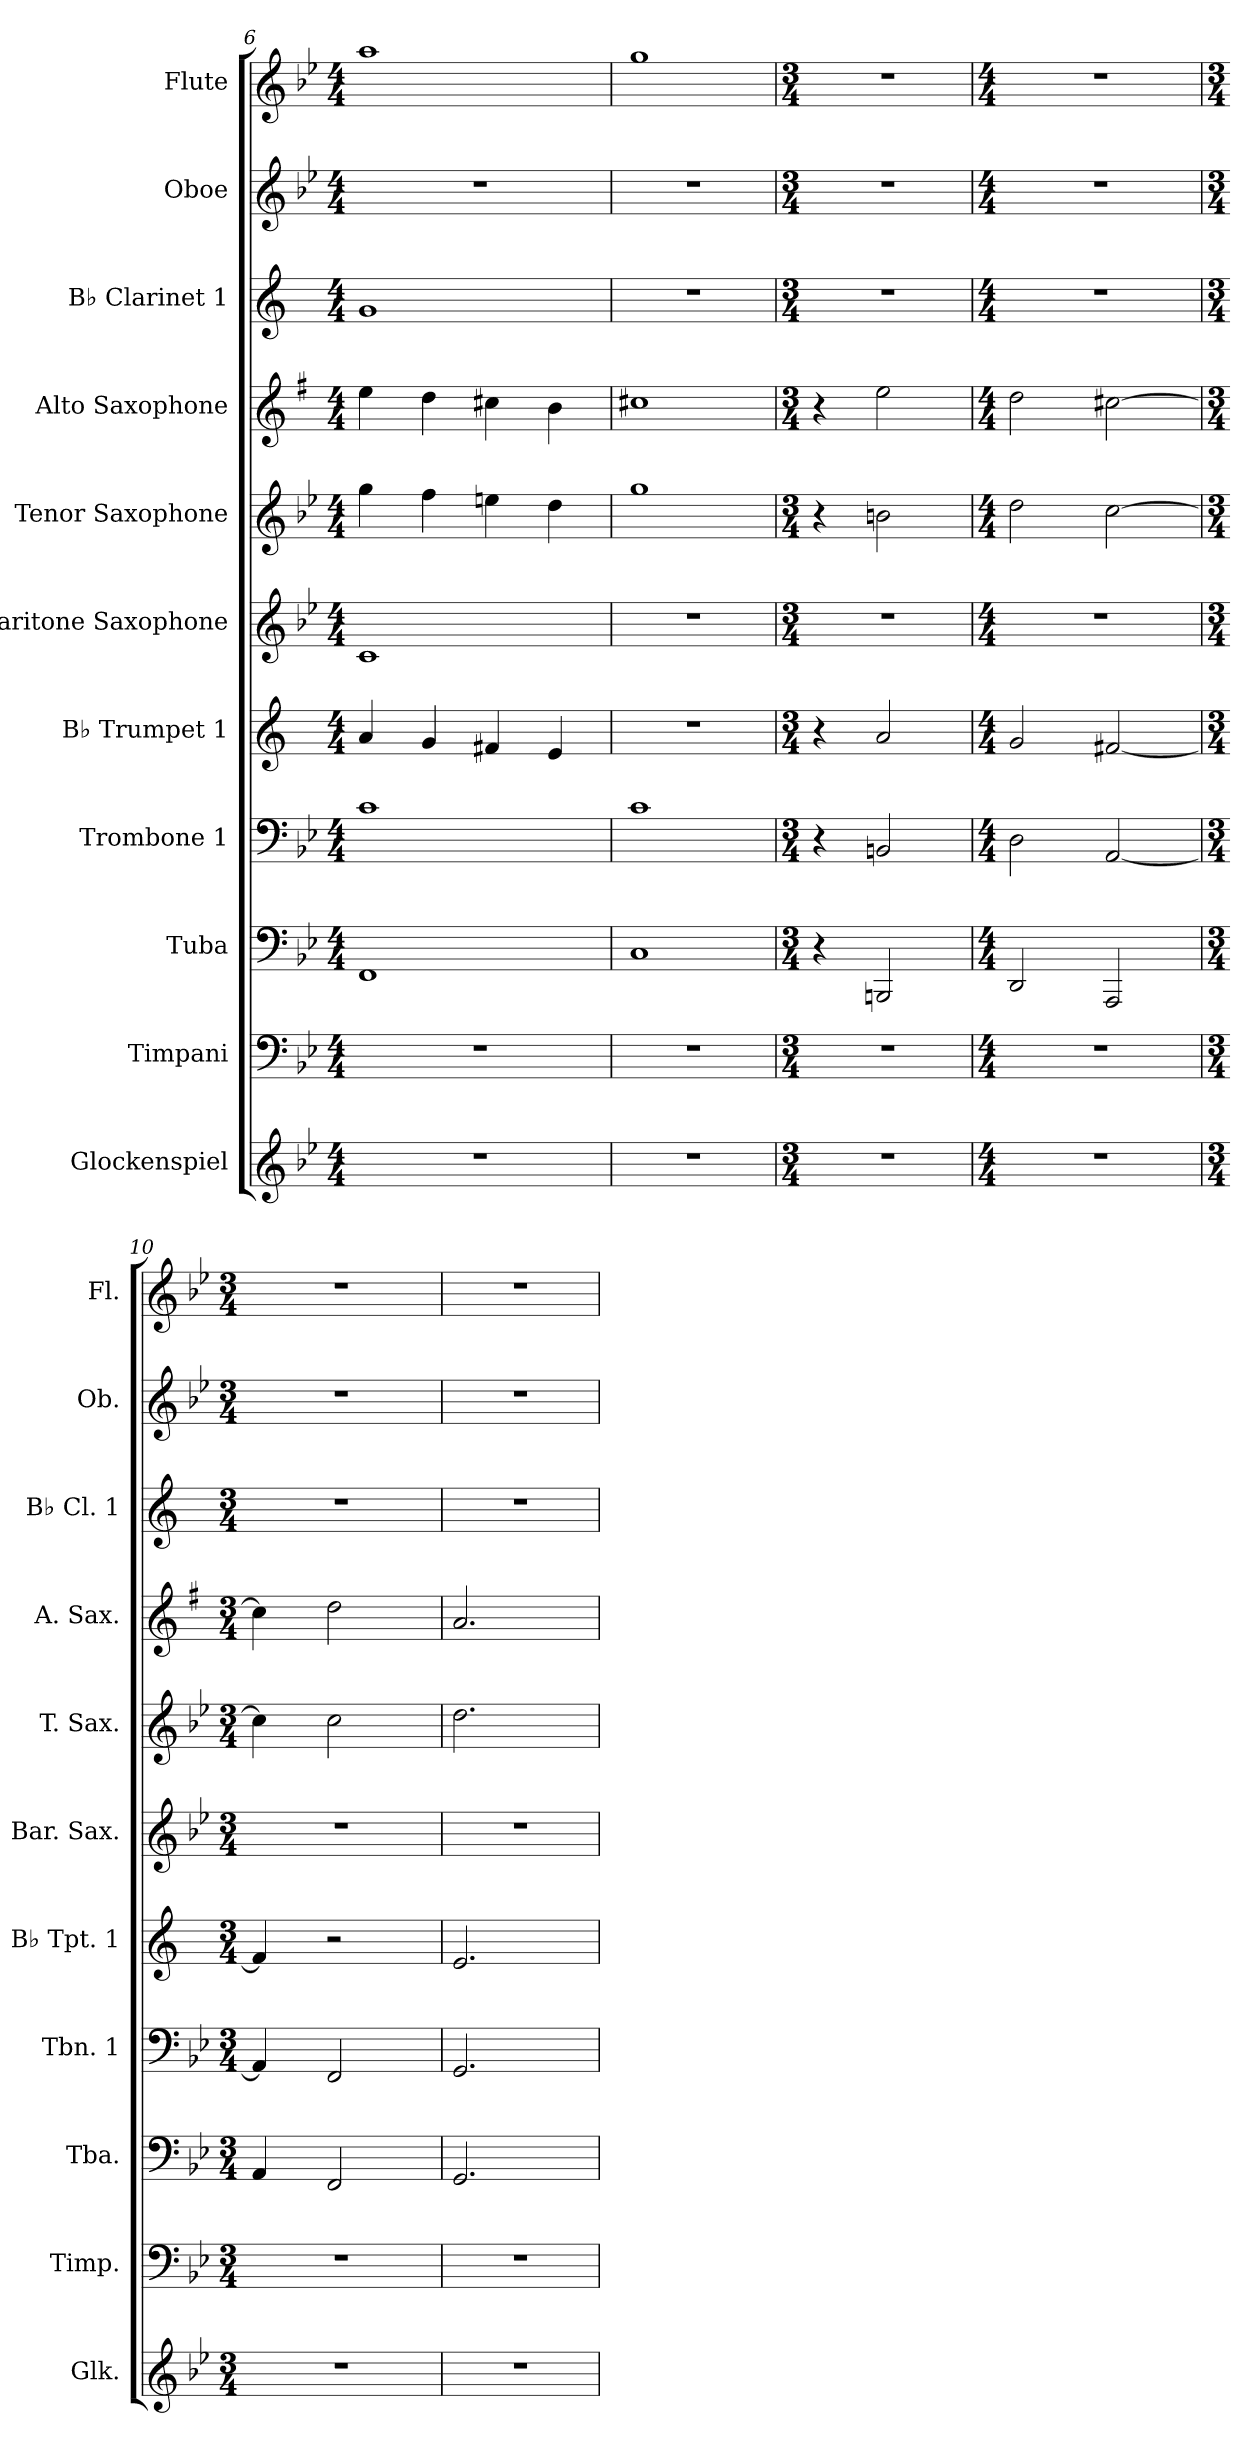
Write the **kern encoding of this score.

**kern	**kern	**kern	**kern	**kern	**kern	**kern	**kern	**kern	**kern	**kern
*part11	*part10	*part9	*part8	*part7	*part6	*part5	*part4	*part3	*part2	*part1
*staff11	*staff10	*staff9	*staff8	*staff7	*staff6	*staff5	*staff4	*staff3	*staff2	*staff1
*I"Glockenspiel	*I"Timpani	*I"Tuba	*I"Trombone 1	*I"B♭ Trumpet 1	*I"Baritone Saxophone	*I"Tenor Saxophone	*I"Alto Saxophone	*I"B♭ Clarinet 1	*I"Oboe	*I"Flute
*I'Glk.	*I'Timp.	*I'Tba.	*I'Tbn. 1	*I'B♭ Tpt. 1	*I'Bar. Sax.	*I'T. Sax.	*I'A. Sax.	*I'B♭ Cl. 1	*I'Ob.	*I'Fl.
*clefG2	*clefF4	*clefF4	*clefF4	*clefG2	*clefG2	*clefG2	*clefG2	*clefG2	*clefG2	*clefG2
*ITrd-14c-24	*	*	*	*ITrd1c2	*ITrd12c21	*ITrd8c14	*ITrd5c9	*ITrd1c2	*	*
*k[b-e-]	*k[b-e-]	*k[b-e-]	*k[b-e-]	*k[b-e-]	*k[b-e-]	*k[b-e-]	*k[b-e-]	*k[b-e-]	*k[b-e-]	*k[b-e-]
*M4/4	*M4/4	*M4/4	*M4/4	*M4/4	*M4/4	*M4/4	*M4/4	*M4/4	*M4/4	*M4/4
=6	=6	=6	=6	=6	=6	=6	=6	=6	=6	=6
1r	1r	1FF	1c	4g/	1C	4g\	4g\	1f	1r	1aa
.	.	.	.	4f/	.	4f\	4f\	.	.	.
.	.	.	.	4en/	.	4en\	4en\	.	.	.
.	.	.	.	4d/	.	4d\	4d\	.	.	.
=7	=7	=7	=7	=7	=7	=7	=7	=7	=7	=7
1r	1r	1C	1c	1r	1r	1g	1en	1r	1r	1gg
=8	=8	=8	=8	=8	=8	=8	=8	=8	=8	=8
*M3/4	*M3/4	*M3/4	*M3/4	*M3/4	*M3/4	*M3/4	*M3/4	*M3/4	*M3/4	*M3/4
2.r	2.r	4r	4r	4r	2.r	4r	4r	2.r	2.r	2.r
.	.	2BBBn/	2BBn/	2g/	.	2Bn\	2g\	.	.	.
=9	=9	=9	=9	=9	=9	=9	=9	=9	=9	=9
*M4/4	*M4/4	*M4/4	*M4/4	*M4/4	*M4/4	*M4/4	*M4/4	*M4/4	*M4/4	*M4/4
1r	1r	2DD/	2D\	2f/	1r	2d\	2f\	1r	1r	1r
.	.	2AAA/	[2AA/	[2en/	.	[2c\	[2en\	.	.	.
=10	=10	=10	=10	=10	=10	=10	=10	=10	=10	=10
*M3/4	*M3/4	*M3/4	*M3/4	*M3/4	*M3/4	*M3/4	*M3/4	*M3/4	*M3/4	*M3/4
2.r	2.r	4AA/	4AA/]	4e/]	2.r	4c\]	4e\]	2.r	2.r	2.r
.	.	2FF/	2FF/	2r	.	2c\	2f\	.	.	.
=11	=11	=11	=11	=11	=11	=11	=11	=11	=11	=11
2.r	2.r	2.GG/	2.GG/	2.d/	2.r	2.d\	2.c/	2.r	2.r	2.r
=	=	=	=	=	=	=	=	=	=	=
*-	*-	*-	*-	*-	*-	*-	*-	*-	*-	*-
